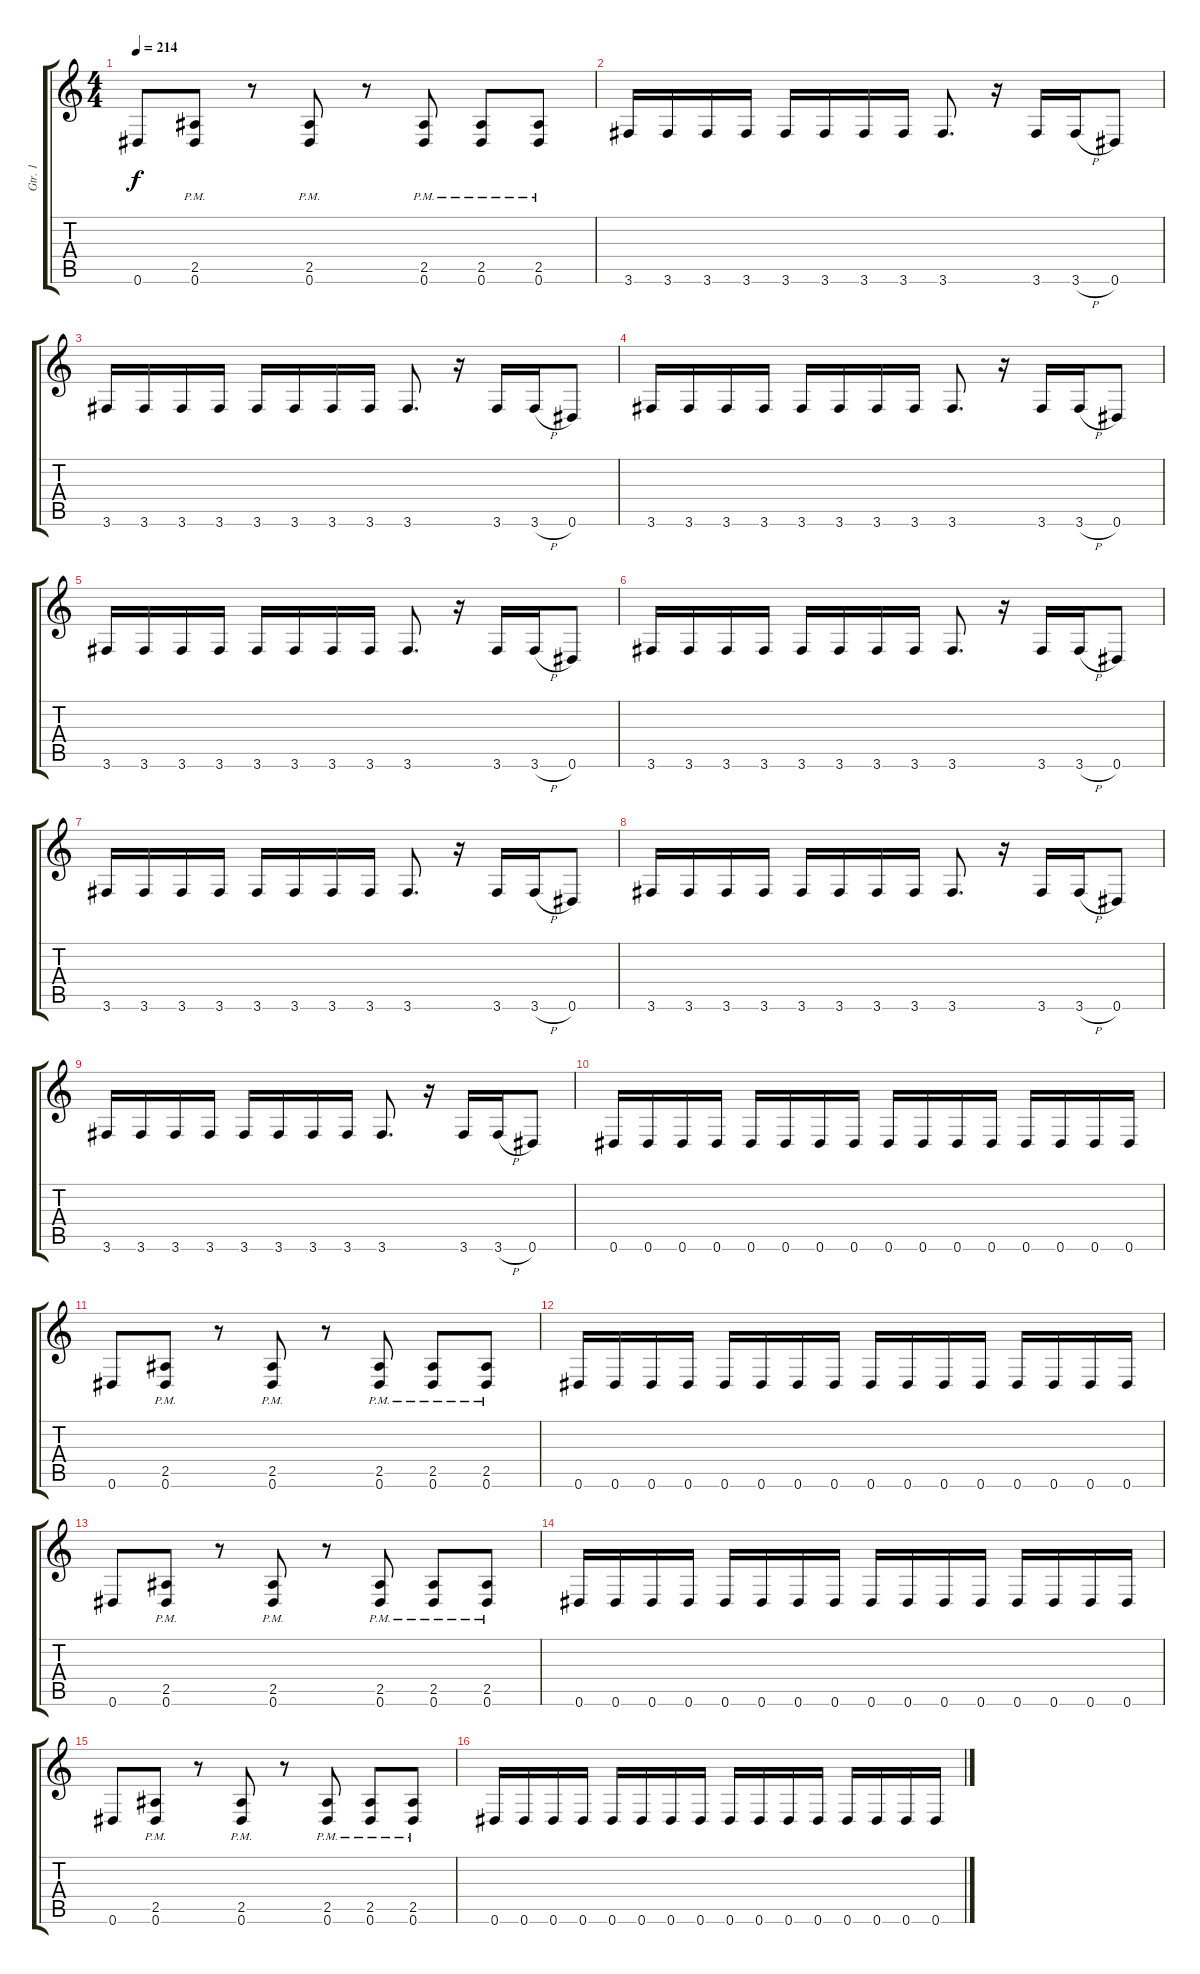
\track ("Gtr. 1" "Gtr. 1") {instrument overdrivenguitar}
\staff {score tabs}
\tuning (Eb4 Bb3 Gb3 Db3 Ab2 Eb2) {hide}
\ts (4 4)
\tempo 214
\clef g2
\ks c
0.6.8{dy f} (2.5{pm} 0.6{pm}).8 r.8 (2.5{pm} 0.6{pm}).8 r.8 (2.5{pm} 0.6{pm}).8 (2.5{pm} 0.6{pm}).8 (2.5{pm} 0.6{pm}).8 |
3.6.16 3.6.16 3.6.16 3.6.16 3.6.16 3.6.16 3.6.16 3.6.16 3.6.8{d} r.16 3.6.16 3.6{h}.16 0.6.8 |
3.6.16 3.6.16 3.6.16 3.6.16 3.6.16 3.6.16 3.6.16 3.6.16 3.6.8{d} r.16 3.6.16 3.6{h}.16 0.6.8 |
3.6.16 3.6.16 3.6.16 3.6.16 3.6.16 3.6.16 3.6.16 3.6.16 3.6.8{d} r.16 3.6.16 3.6{h}.16 0.6.8 |
3.6.16 3.6.16 3.6.16 3.6.16 3.6.16 3.6.16 3.6.16 3.6.16 3.6.8{d} r.16 3.6.16 3.6{h}.16 0.6.8 |
3.6.16 3.6.16 3.6.16 3.6.16 3.6.16 3.6.16 3.6.16 3.6.16 3.6.8{d} r.16 3.6.16 3.6{h}.16 0.6.8 |
3.6.16 3.6.16 3.6.16 3.6.16 3.6.16 3.6.16 3.6.16 3.6.16 3.6.8{d} r.16 3.6.16 3.6{h}.16 0.6.8 |
3.6.16 3.6.16 3.6.16 3.6.16 3.6.16 3.6.16 3.6.16 3.6.16 3.6.8{d} r.16 3.6.16 3.6{h}.16 0.6.8 |
3.6.16 3.6.16 3.6.16 3.6.16 3.6.16 3.6.16 3.6.16 3.6.16 3.6.8{d} r.16 3.6.16 3.6{h}.16 0.6.8 |
0.6.16 0.6.16 0.6.16 0.6.16 0.6.16 0.6.16 0.6.16 0.6.16 0.6.16 0.6.16 0.6.16 0.6.16 0.6.16 0.6.16 0.6.16 0.6.16 |
0.6.8 (2.5{pm} 0.6{pm}).8 r.8 (2.5{pm} 0.6{pm}).8 r.8 (2.5{pm} 0.6{pm}).8 (2.5{pm} 0.6{pm}).8 (2.5{pm} 0.6{pm}).8 |
0.6.16 0.6.16 0.6.16 0.6.16 0.6.16 0.6.16 0.6.16 0.6.16 0.6.16 0.6.16 0.6.16 0.6.16 0.6.16 0.6.16 0.6.16 0.6.16 |
0.6.8 (2.5{pm} 0.6{pm}).8 r.8 (2.5{pm} 0.6{pm}).8 r.8 (2.5{pm} 0.6{pm}).8 (2.5{pm} 0.6{pm}).8 (2.5{pm} 0.6{pm}).8 |
0.6.16 0.6.16 0.6.16 0.6.16 0.6.16 0.6.16 0.6.16 0.6.16 0.6.16 0.6.16 0.6.16 0.6.16 0.6.16 0.6.16 0.6.16 0.6.16 |
0.6.8 (2.5{pm} 0.6{pm}).8 r.8 (2.5{pm} 0.6{pm}).8 r.8 (2.5{pm} 0.6{pm}).8 (2.5{pm} 0.6{pm}).8 (2.5{pm} 0.6{pm}).8 |
0.6.16 0.6.16 0.6.16 0.6.16 0.6.16 0.6.16 0.6.16 0.6.16 0.6.16 0.6.16 0.6.16 0.6.16 0.6.16 0.6.16 0.6.16 0.6.16
